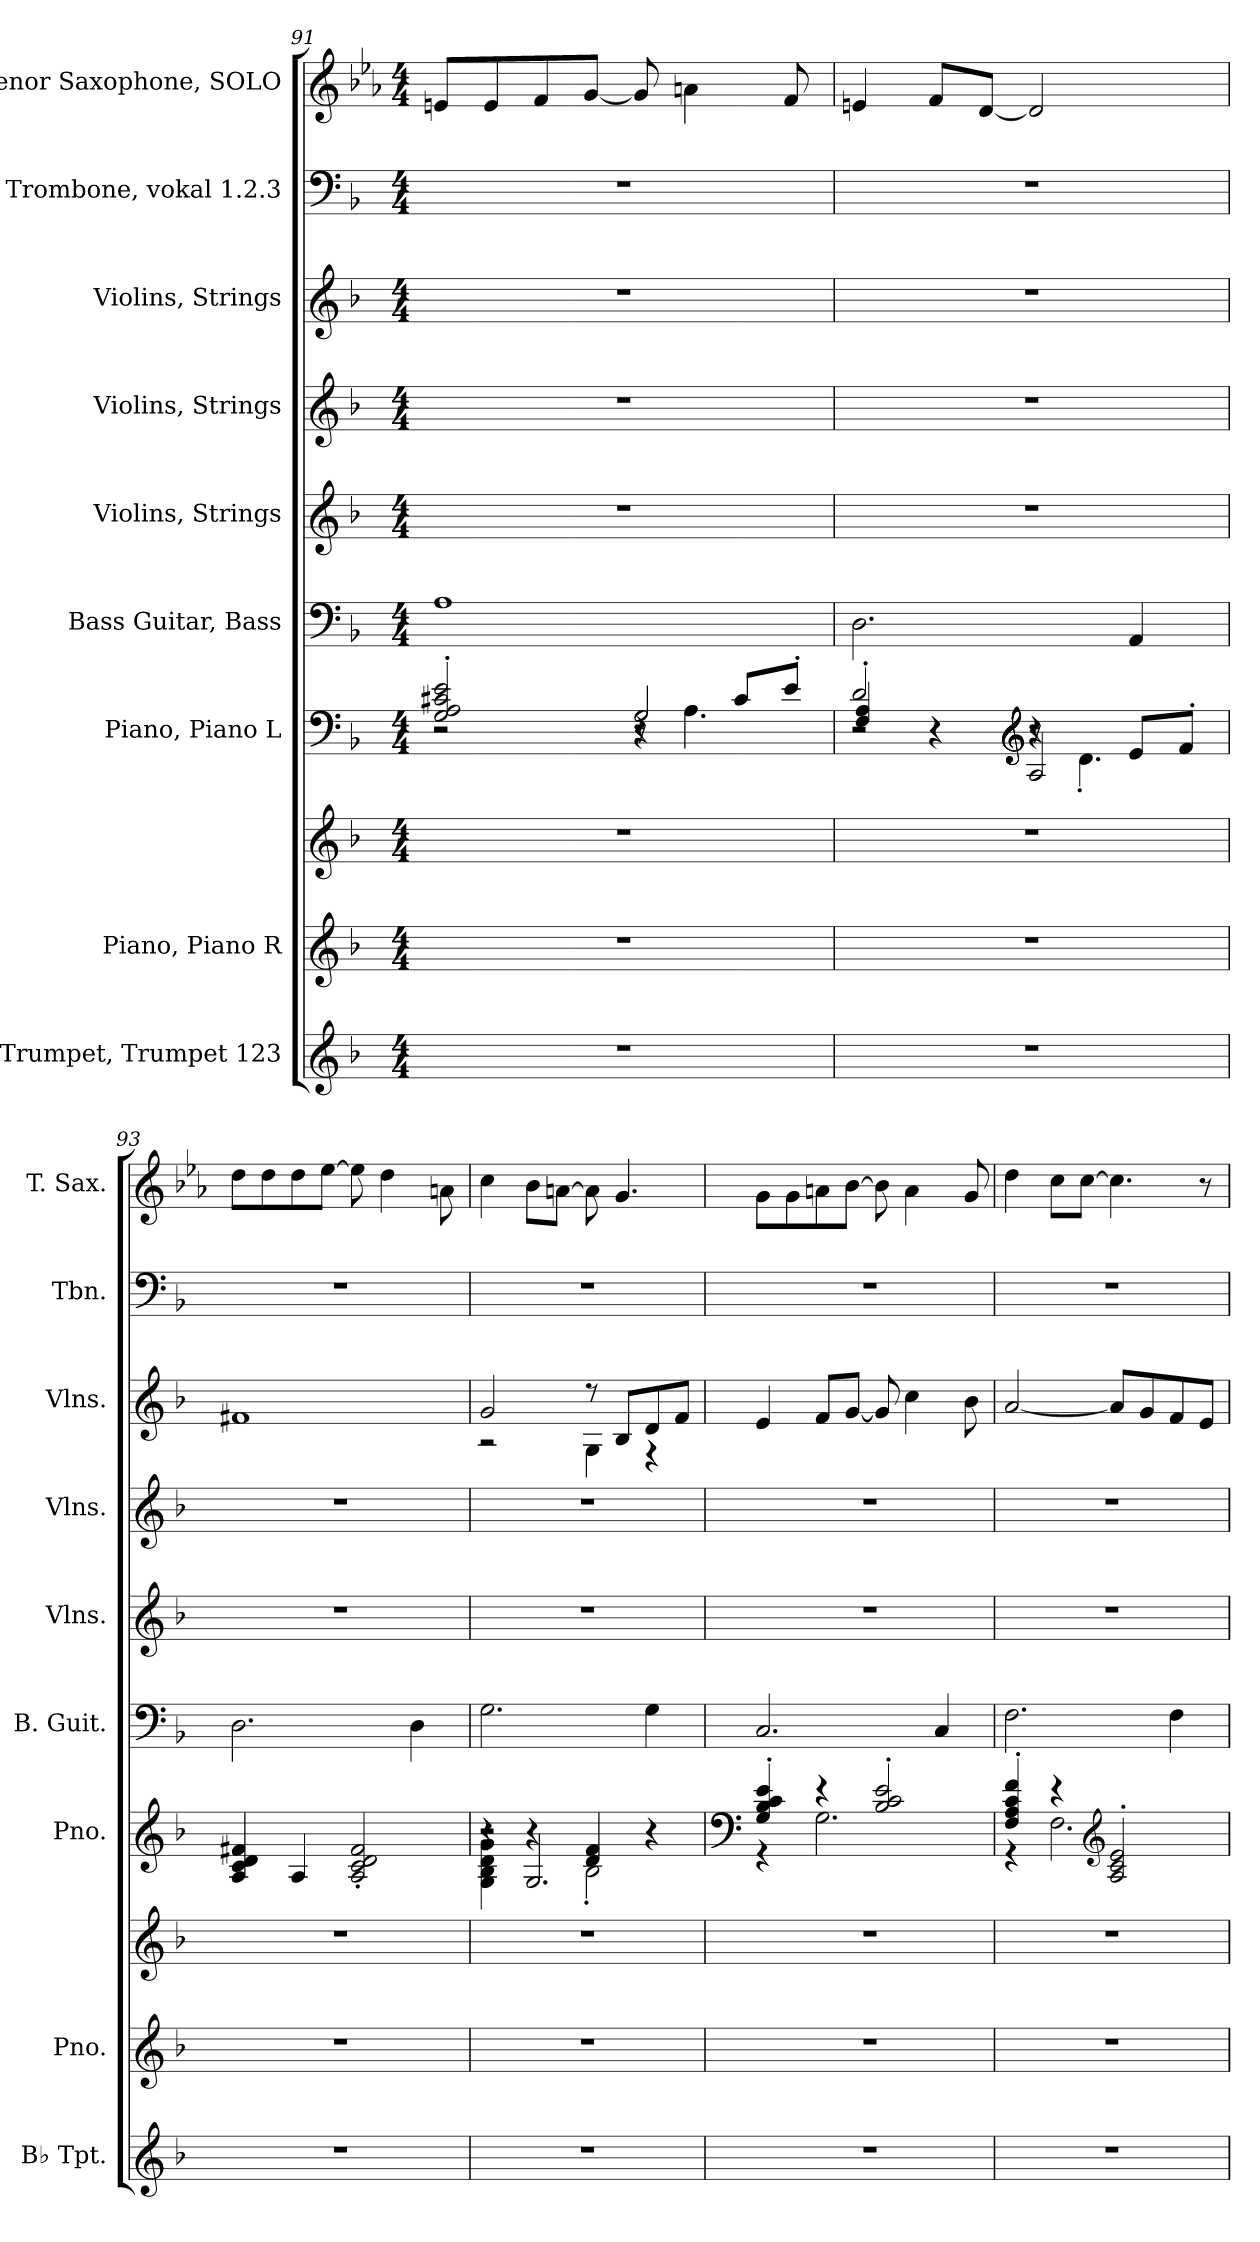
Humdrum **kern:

**kern	**kern	**kern	**kern	**kern	**kern	**kern	**kern	**kern	**kern
*part9	*part8	*part8	*part7	*part6	*part5	*part4	*part3	*part2	*part1
*staff10	*staff9	*staff8	*staff7	*staff6	*staff5	*staff4	*staff3	*staff2	*staff1
*I"B♭ Trumpet, Trumpet 123	*I"Piano, Piano R	*	*I"Piano, Piano L	*I"Bass Guitar, Bass	*I"Violins, Strings	*I"Violins, Strings	*I"Violins,  Strings	*I"Trombone, vokal 1.2.3	*I"Tenor Saxophone, SOLO
*I'B♭ Tpt.	*I'Pno.	*	*I'Pno.	*I'B. Guit.	*I'Vlns.	*I'Vlns.	*I'Vlns.	*I'Tbn.	*I'T. Sax.
*clefG2	*clefG2	*clefG2	*clefF4	*clefF4	*clefG2	*clefG2	*clefG2	*clefF4	*clefG2
*ITrd1c2	*	*	*	*ITrd7c12	*	*	*	*	*ITrd8c14
*k[b-e-a-]	*k[b-]	*k[b-]	*k[b-]	*k[b-]	*k[b-]	*k[b-]	*k[b-]	*k[b-]	*k[b-e-a-]
*M4/4	*M4/4	*M4/4	*M4/4	*M4/4	*M4/4	*M4/4	*M4/4	*M4/4	*M4/4
=91	=91	=91	=91	=91	=91	=91	=91	=91	=91
*	*	*	*^	*	*	*	*	*	*
*	*	*	*	*^	*	*	*	*	*	*
1r	1r	1r	2G/' 2A/' 2c#X/' 2e/'	2r	2r	1AA	1r	1r	1r	1r	8En/L
.	.	.	.	.	.	.	.	.	.	.	8E/
.	.	.	.	.	.	.	.	.	.	.	8F/
.	.	.	.	.	.	.	.	.	.	.	[8G/J
.	.	.	4r	8r	2G/	.	.	.	.	.	8G/]
.	.	.	.	4.A\	.	.	.	.	.	.	4An\
.	.	.	8c#/L	.	.	.	.	.	.	.	.
.	.	.	8e'/J	.	.	.	.	.	.	.	8F/
=92	=92	=92	=92	=92	=92	=92	=92	=92	=92	=92	=92
1r	1r	1r	2d'/	2r	4F/ 4A/	2.DD\	1r	1r	1r	1r	4En/
.	.	.	.	.	4r	.	.	.	.	.	8F/L
.	.	.	.	.	.	.	.	.	.	.	[8D/J
*	*	*	*clefG2	*	*	*	*	*	*	*	*
.	.	.	4r	8r	2A/	.	.	.	.	.	2D/]
.	.	.	.	4.d'\	.	.	.	.	.	.	.
.	.	.	8e/L	.	.	4AAA/	.	.	.	.	.
.	.	.	8f'/J	.	.	.	.	.	.	.	.
*	*	*	*v	*v	*v	*	*	*	*	*	*
!!LO:PB:g=z
=93	=93	=93	=93	=93	=93	=93	=93	=93	=93
1r	1r	1r	4A/ 4c/ 4d/ 4f#X/	2.DD\	1r	1r	1f#X	1r	8d\L
.	.	.	.	.	.	.	.	.	8d\
.	.	.	4A/	.	.	.	.	.	8d\
.	.	.	.	.	.	.	.	.	[8e-\J
.	.	.	2A/' 2c/' 2d/' 2f#/'	.	.	.	.	.	8e-\]
.	.	.	.	.	.	.	.	.	4d\
.	.	.	.	4DD\	.	.	.	.	.
.	.	.	.	.	.	.	.	.	8An\
=94	=94	=94	=94	=94	=94	=94	=94	=94	=94
*	*	*	*^	*	*	*	*^	*	*
*	*	*	*	*^	*	*	*	*	*	*	*
1r	1r	1r	2r	4G\ 4B-\ 4d\ 4g\	4r	2.GG\	1r	1r	2g/	2r	1r	4c\
.	.	.	.	4r	2.G/	.	.	.	.	.	.	8B-\L
.	.	.	.	.	.	.	.	.	.	.	.	[8An\J
.	.	.	4d/ 4f/	2B-'\	.	.	.	.	8r	4G\	.	8A\]
.	.	.	.	.	.	.	.	.	8B-/L	.	.	4.G/
.	.	.	4r	.	.	4GG\	.	.	8d/	4r	.	.
.	.	.	.	.	.	.	.	.	8f/J	.	.	.
*	*	*	*v	*v	*v	*	*	*	*v	*v	*	*
=95	=95	=95	=95	=95	=95	=95	=95	=95	=95
*	*	*	*clefF4	*	*	*	*	*	*
*	*	*	*^	*	*	*	*	*	*
1r	1r	1r	4G/' 4B-/' 4c/' 4e/'	4r	2.CC/	1r	1r	4e/	1r	8G\L
.	.	.	.	.	.	.	.	.	.	8G\
.	.	.	4r	2.G\	.	.	.	8f/L	.	8An\
.	.	.	.	.	.	.	.	[8g/J	.	[8B-\J
.	.	.	2B-/' 2c/' 2e/'	.	.	.	.	8g/]	.	8B-\]
.	.	.	.	.	.	.	.	4cc\	.	4A\
.	.	.	.	.	4CC/	.	.	.	.	.
.	.	.	.	.	.	.	.	8b-\	.	8G/
=96	=96	=96	=96	=96	=96	=96	=96	=96	=96	=96
1r	1r	1r	4F/' 4A/' 4c/' 4f/'	4r	2.FF\	1r	1r	[2a/	1r	4d\
.	.	.	4r	2.F\	.	.	.	.	.	8c\L
.	.	.	.	.	.	.	.	.	.	[8c\J
*	*	*	*clefG2	*	*	*	*	*	*	*
.	.	.	2A/' 2c/' 2e/'	.	.	.	.	8a/L]	.	4.c\]
.	.	.	.	.	.	.	.	8g/	.	.
.	.	.	.	.	4FF\	.	.	8f/	.	.
.	.	.	.	.	.	.	.	8e/J	.	8r
*	*	*	*v	*v	*	*	*	*	*	*
=	=	=	=	=	=	=	=	=	=
*-	*-	*-	*-	*-	*-	*-	*-	*-	*-
